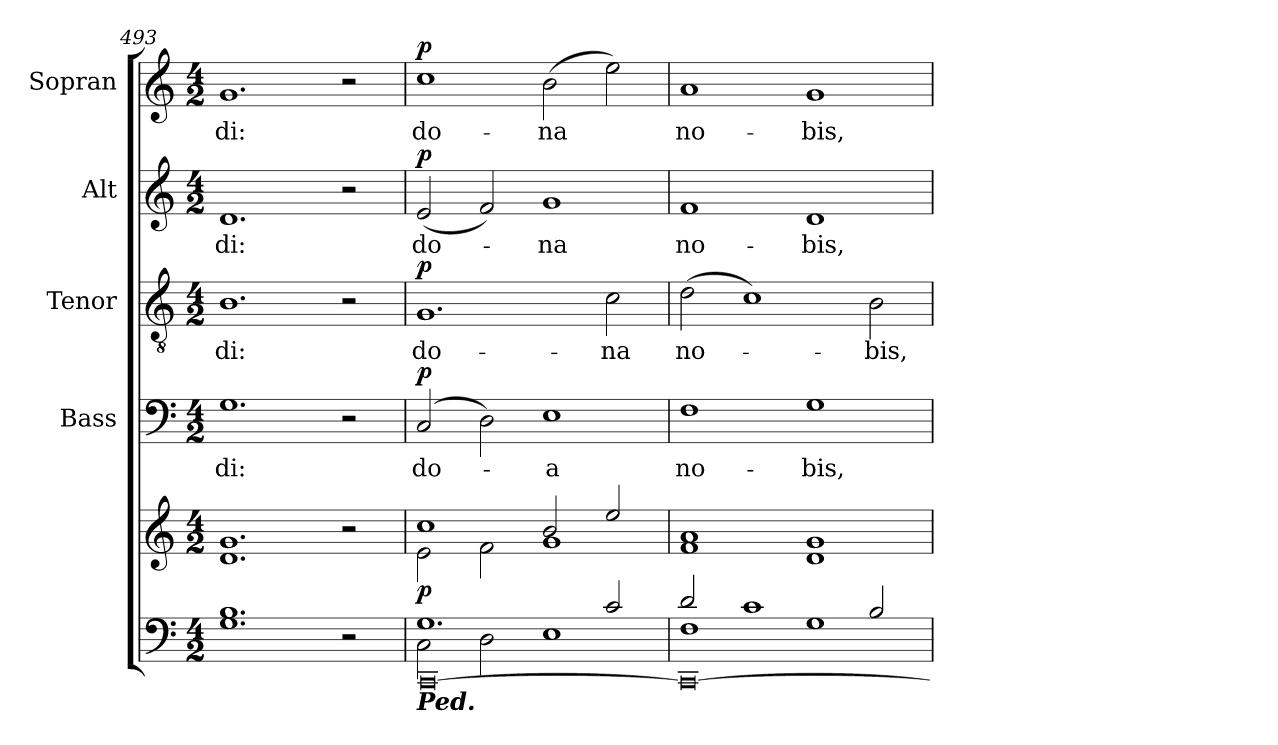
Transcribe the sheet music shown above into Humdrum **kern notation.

**kern	**kern	**dynam	**kern	**text	**dynam	**kern	**text	**dynam	**kern	**text	**dynam	**kern	**text	**dynam
*part5	*part5	*part5	*part4	*part4	*part4	*part3	*part3	*part3	*part2	*part2	*part2	*part1	*part1	*part1
*staff6	*staff5	*staff5/6	*staff4	*staff4	*staff4	*staff3	*staff3	*staff3	*staff2	*staff2	*staff2	*staff1	*staff1	*staff1
*	*	*	*I"Bass	*	*	*I"Tenor	*	*	*I"Alt	*	*	*I"Sopran	*	*
*	*	*	*I'B.	*	*	*I'T.	*	*	*I'A.	*	*	*I'S.	*	*
*clefF4	*clefG2	*	*clefF4	*	*	*clefGv2	*	*	*clefG2	*	*	*clefG2	*	*
*k[]	*k[]	*	*k[]	*	*	*k[]	*	*	*k[]	*	*	*k[]	*	*
*C:	*C:	*	*C:	*	*	*C:	*	*	*C:	*	*	*C:	*	*
*M4/2	*M4/2	*	*M4/2	*	*	*M4/2	*	*	*M4/2	*	*	*M4/2	*	*
=493	=493	=493	=493	=493	=493	=493	=493	=493	=493	=493	=493	=493	=493	=493
!	!	!	!	!LO:LY:b	!	!	!LO:LY:b	!	!	!LO:LY:b	!	!	!LO:LY:b	!
1.G 1.B	1.d 1.g	.	1.G	-di:	.	1.B	-di:	.	1.d	-di:	.	1.g	-di:	.
2r	2r	.	2r	.	.	2r	.	.	2r	.	.	2r	.	.
=494	=494	=494	=494	=494	=494	=494	=494	=494	=494	=494	=494	=494	=494	=494
*^	*^	*	*	*	*	*	*	*	*	*	*	*	*	*
*	*^	*	*	*	*	*	*	*	*	*	*	*	*	*	*	*
!LO:TX:b:Bi:t=Ped.	!	!	!	!	!	!	!	!	!	!	!	!	!	!	!	!	!
!	!	!	!	!	!LO:DY:b	!	!LO:LY:b	!LO:DY:a	!	!LO:LY:b	!LO:DY:a	!	!LO:LY:b	!LO:DY:a	!	!LO:LY:b	!LO:DY:a
1.G	2C\	[0CC	1cc	2e\	p	(>2C/	do-	p	1.G	do-	p	(<2e/	do-	p	1cc	do-	p
.	2D\	.	.	2f\	.	2D\)	.	.	.	.	.	2f/)	.	.	.	.	.
!	!	!	!	!	!	!	!LO:LY:b	!	!	!	!	!	!LO:LY:b	!	!	!LO:LY:b	!
.	1E	.	2b/	1g	.	1E	-a	.	.	.	.	1g	-na	.	(>2b\	-na	.
!	!	!	!	!	!	!	!	!	!	!LO:LY:b	!	!	!	!	!	!	!
2c/	.	.	2ee/	.	.	.	.	.	2c\	-na	.	.	.	.	2ee\)	.	.
=495	=495	=495	=495	=495	=495	=495	=495	=495	=495	=495	=495	=495	=495	=495	=495	=495	=495
!	!	!	!	!	!	!	!LO:LY:b	!	!	!LO:LY:b	!	!	!LO:LY:b	!	!	!LO:LY:b	!
2d/	1F	0CC_	1a	1f	.	1F	no-	.	(>2d\	no-	.	1f	no-	.	1a	no-	.
1c	.	.	.	.	.	.	.	.	1c)	.	.	.	.	.	.	.	.
!	!	!	!	!	!	!	!LO:LY:b	!	!	!	!	!	!LO:LY:b	!	!	!LO:LY:b	!
.	1G	.	1g	1d	.	1G	-bis,	.	.	.	.	1d	-bis,	.	1g	-bis,	.
!	!	!	!	!	!	!	!	!	!	!LO:LY:b	!	!	!	!	!	!	!
2B/	.	.	.	.	.	.	.	.	2B\	-bis,	.	.	.	.	.	.	.
*v	*v	*v	*	*	*	*	*	*	*	*	*	*	*	*	*	*	*
*	*v	*v	*	*	*	*	*	*	*	*	*	*	*	*	*
=	=	=	=	=	=	=	=	=	=	=	=	=	=	=
*-	*-	*-	*-	*-	*-	*-	*-	*-	*-	*-	*-	*-	*-	*-
